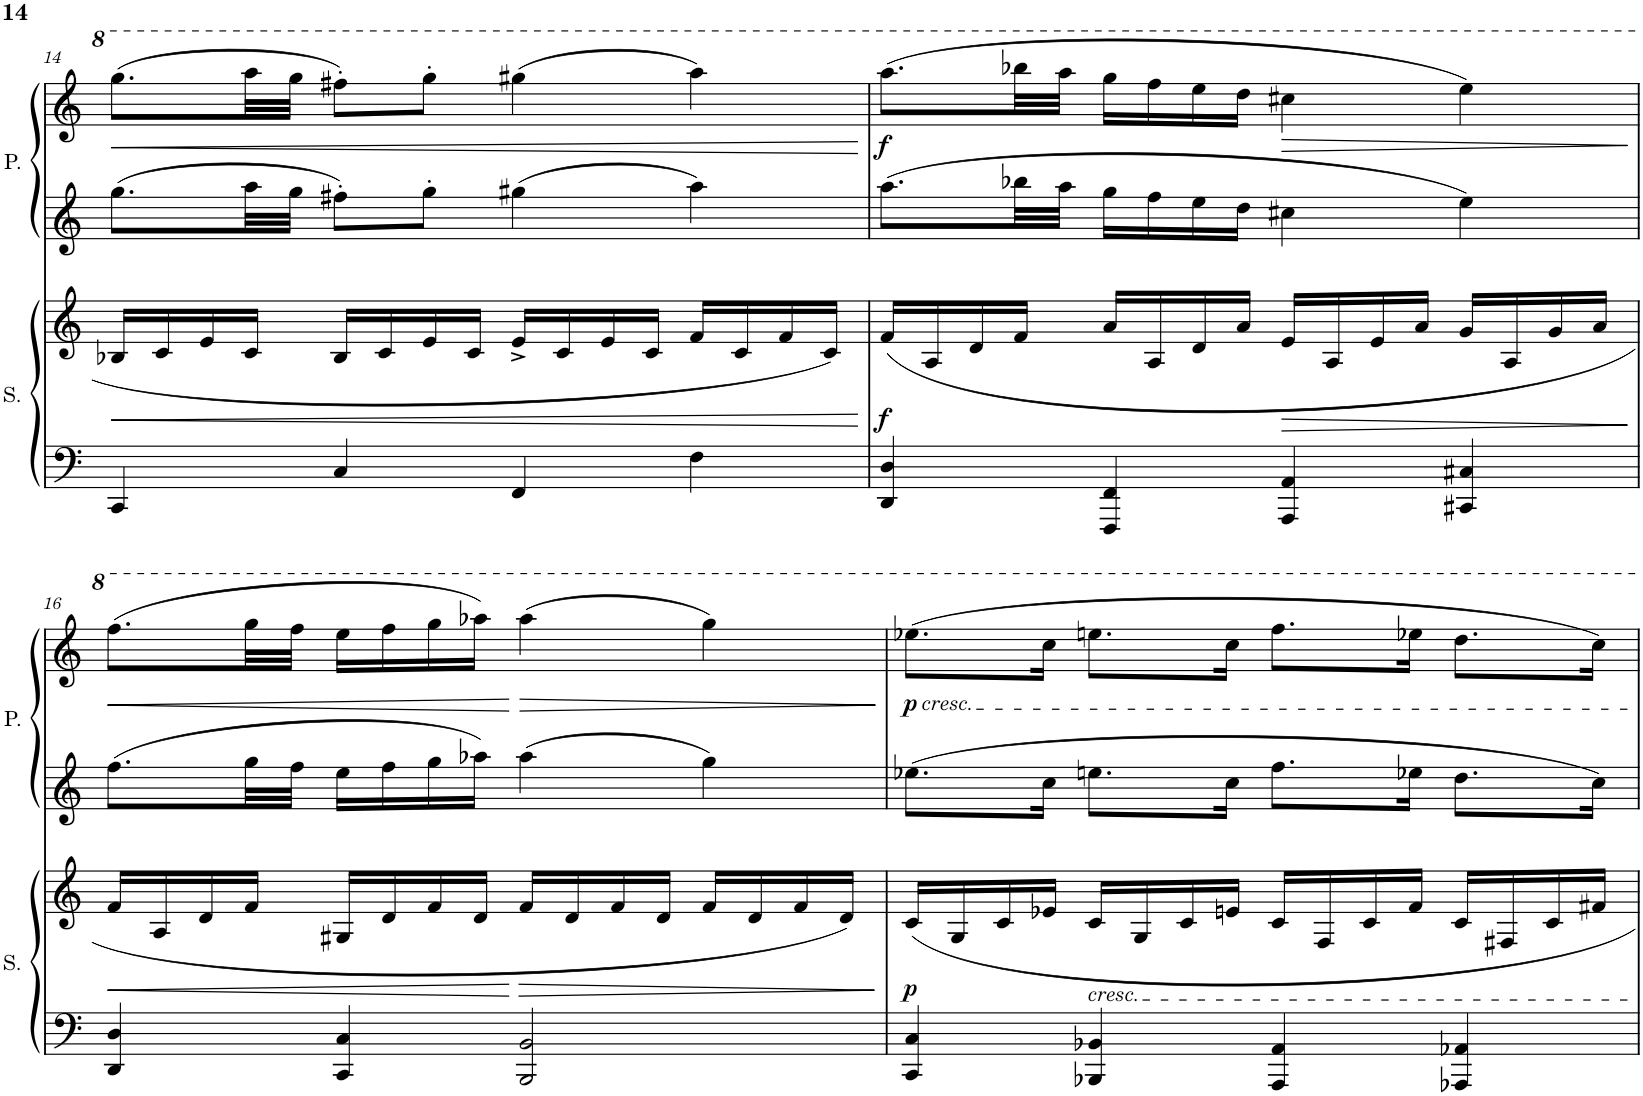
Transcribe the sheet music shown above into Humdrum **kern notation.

**kern	**kern	**dynam	**kern	**kern	**dynam
*part2	*part2	*part2	*part1	*part1	*part1
*staff4	*staff3	*staff3/4	*staff2	*staff1	*staff1/2
*I"Secondo	*	*	*I"Primo	*	*
*I'S.	*	*	*I'P.	*	*
!!LO:PB:g=z
*clefF4	*clefG2	*	*clefG2	*clefG2	*
*k[]	*k[]	*	*k[]	*k[]	*
*M4/4	*M4/4	*	*M4/4	*M4/4	*
*met(c)	*met(c)	*	*met(c)	*met(c)	*
=14	=14	=14	=14	=14	=14
!	!	!LO:HP:b	!	!	!LO:HP:b
4CC/	16B-X/LL	<	8.gg\L	(8.ggg\L	<
.	16c/	.	.	.	.
.	16e/	.	.	.	.
.	16c/JJ	.	32aa\LL	32aaa\LL	.
.	.	.	32gg\JJJ	32ggg\JJJ	.
4C/	16B-/LL	.	8ff#X'\L	8fff#X'\L)	.
.	16c/	.	.	.	.
.	16e/	.	8gg'\J	8ggg'\J	.
.	16c/JJ	.	.	.	.
4FF/	16e^/LL	.	4gg#X\	(4ggg#X\	.
.	16c/	.	.	.	.
.	16e/	.	.	.	.
.	16c/JJ	.	.	.	.
4F\	16f/LL	.	4aa\	4aaa\)	.
.	16c/	.	.	.	.
.	16f/	.	.	.	.
.	16c/JJ	.	.	.	.
.	.	[	.	.	[
=15	=15	=15	=15	=15	=15
!	!	!LO:DY:b	!	!	!LO:DY:b
4DD/ 4D/	(16f/LL	f	8.aa\L	(8.aaa\L	f
.	16A/	.	.	.	.
.	16d/	.	.	.	.
.	16f/JJ	.	32bb-X\LL	32bbb-X\LL	.
.	.	.	32aa\JJJ	32aaa\JJJ	.
4FFF/ 4FF/	16a/LL	.	16gg\LL	16ggg\LL	.
.	16A/	.	16ff\	16fff\	.
.	16d/	.	16ee\	16eee\	.
.	16a/JJ	.	16dd\JJ	16ddd\JJ	.
!	!	!LO:HP:b	!	!	!LO:HP:b
4AAA/ 4AA/	16e/LL	>	4cc#X\	4ccc#X\	>
.	16A/	.	.	.	.
.	16e/	.	.	.	.
.	16a/JJ	.	.	.	.
4CC#X/ 4C#X/	16g/LL	.	4ee\	4eee\)	.
.	16A/	.	.	.	.
.	16g/	.	.	.	.
.	16a/JJ	.	.	.	.
.	.	]	.	.	]
!!LO:LB:g=z
=16	=16	=16	=16	=16	=16
!	!	!LO:HP:b	!	!	!LO:HP:b
4DD/ 4D/	16f/LL	<	8.ff\L	(8.fff\L	<
.	16A/	.	.	.	.
.	16d/	.	.	.	.
.	16f/JJ	.	32gg\LL	32ggg\LL	.
.	.	.	32ff\JJJ	32fff\JJJ	.
4CC/ 4C/	16G#X/LL	.	16ee\LL	16eee\LL	.
.	16d/	.	16ff\	16fff\	.
.	16f/	.	16gg\	16ggg\	.
.	16d/JJ	.	16aa-X\JJ	16aaa-X\JJ)	.
!	!	!LO:HP:n=1:b	!	!	!LO:HP:n=1:b
2BBB/ 2BB/	16f/LL	[ >	4aa-\	(4aaa-\	[ >
.	16d/	.	.	.	.
.	16f/	.	.	.	.
.	16d/JJ	.	.	.	.
.	16f/LL	.	4gg\	4ggg\)	.
.	16d/	.	.	.	.
.	16f/	.	.	.	.
.	16d/JJ)	.	.	.	.
.	.	]	.	.	]
=17	=17	=17	=17	=17	=17
!	!	!	!	!LO:TX:b:i:t=cresc.	!
!	!	!LO:DY:b	!	!	!LO:DY:b
4CC/ 4C/	16c/LL	p	8.ee-X\L	(8.eee-X\L	p
.	16G/	.	.	.	.
.	16c/	.	.	.	.
.	16e-X/JJ	.	16cc\Jk	16ccc\Jk	.
!	!LO:TX:b:i:t=cresc.	!	!	!	!
4BBB-X/ 4BB-X/	16c/LL	.	8.een\L	8.eeen\L	.
.	16G/	.	.	.	.
.	16c/	.	.	.	.
.	16en/JJ	.	16cc\Jk	16ccc\Jk	.
4AAA/ 4AA/	16c/LL	.	8.ff\L	8.fff\L	.
.	16F/	.	.	.	.
.	16c/	.	.	.	.
.	16f/JJ	.	16ee-X\Jk	16eee-X\Jk	.
4AAA-X/ 4AA-X/	16c/LL	.	8.dd\L	8.ddd\L	.
.	16F#X/	.	.	.	.
.	16c/	.	.	.	.
.	16f#X/JJ	.	16cc\Jk	16ccc\Jk)	.
=	=	=	=	=	=
*-	*-	*-	*-	*-	*-
